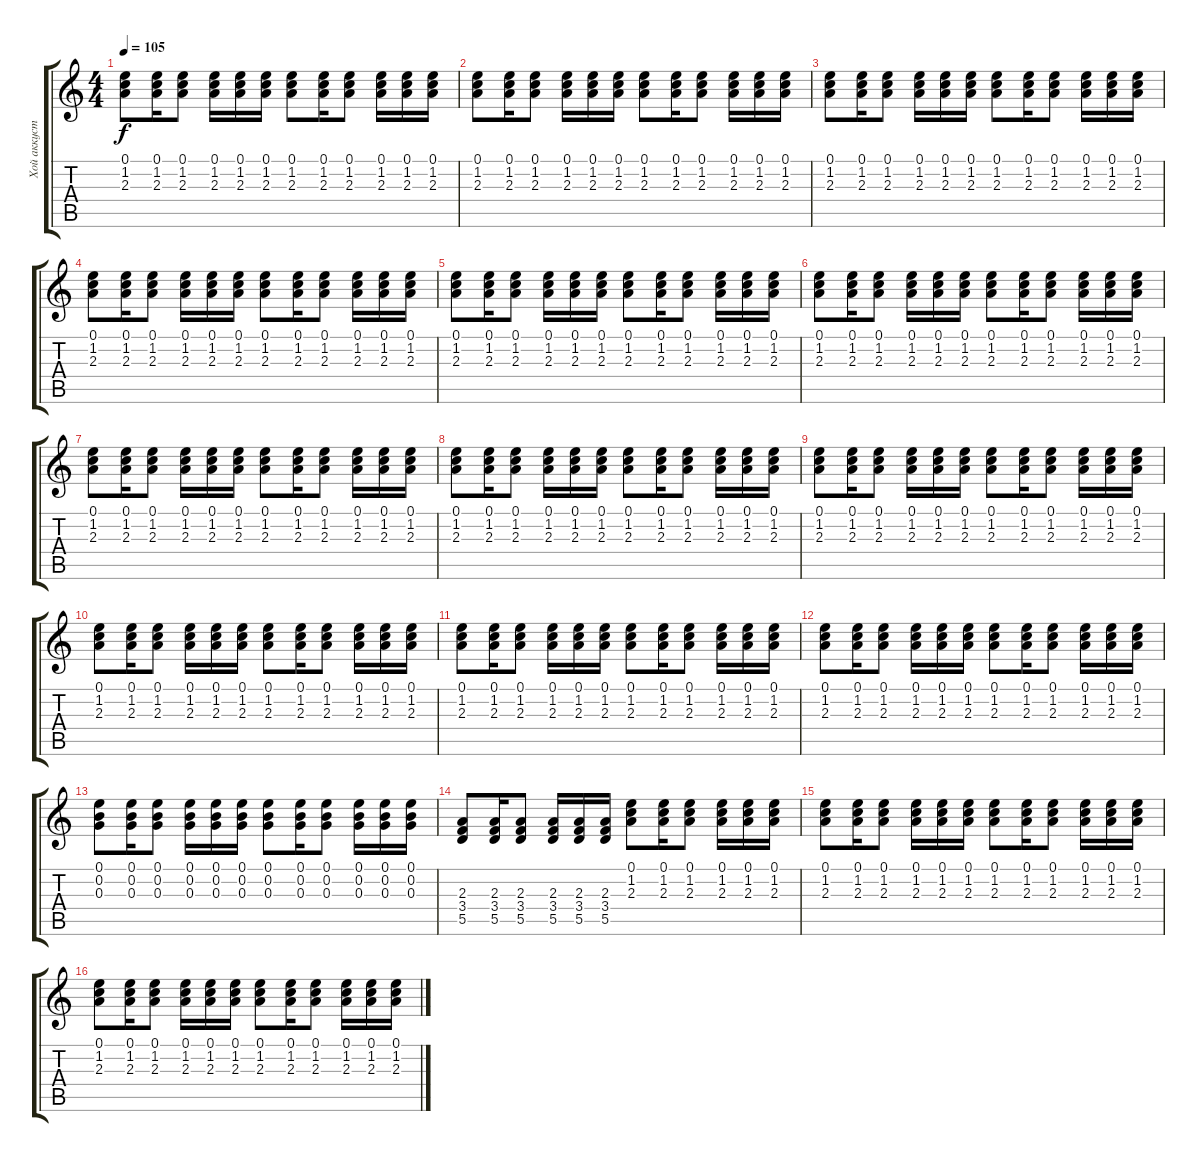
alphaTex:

\track ("Хой аккустика" "Хой аккуст") {instrument acousticguitarnylon}
\staff {score tabs}
\tuning (E4 B3 G3 D3 A2 E2) {hide}
\ts (4 4)
\tempo 105
\clef g2
\ks c
(0.1 1.2 2.3).8{dy f volume 11 instrument acousticguitarnylon} (0.1 1.2 2.3).16 (0.1 1.2 2.3).8 (0.1 1.2 2.3).16 (0.1 1.2 2.3).16 (0.1 1.2 2.3).16 (0.1 1.2 2.3).8 (0.1 1.2 2.3).16 (0.1 1.2 2.3).8 (0.1 1.2 2.3).16 (0.1 1.2 2.3).16 (0.1 1.2 2.3).16 |
(0.1 1.2 2.3).8 (0.1 1.2 2.3).16 (0.1 1.2 2.3).8 (0.1 1.2 2.3).16 (0.1 1.2 2.3).16 (0.1 1.2 2.3).16 (0.1 1.2 2.3).8 (0.1 1.2 2.3).16 (0.1 1.2 2.3).8 (0.1 1.2 2.3).16 (0.1 1.2 2.3).16 (0.1 1.2 2.3).16{volume 16} |
(0.1 1.2 2.3).8 (0.1 1.2 2.3).16 (0.1 1.2 2.3).8 (0.1 1.2 2.3).16 (0.1 1.2 2.3).16 (0.1 1.2 2.3).16 (0.1 1.2 2.3).8 (0.1 1.2 2.3).16 (0.1 1.2 2.3).8 (0.1 1.2 2.3).16 (0.1 1.2 2.3).16 (0.1 1.2 2.3).16 |
(0.1 1.2 2.3).8 (0.1 1.2 2.3).16 (0.1 1.2 2.3).8 (0.1 1.2 2.3).16 (0.1 1.2 2.3).16 (0.1 1.2 2.3).16 (0.1 1.2 2.3).8 (0.1 1.2 2.3).16 (0.1 1.2 2.3).8 (0.1 1.2 2.3).16 (0.1 1.2 2.3).16 (0.1 1.2 2.3).16 |
(0.1 1.2 2.3).8 (0.1 1.2 2.3).16 (0.1 1.2 2.3).8 (0.1 1.2 2.3).16 (0.1 1.2 2.3).16 (0.1 1.2 2.3).16 (0.1 1.2 2.3).8 (0.1 1.2 2.3).16 (0.1 1.2 2.3).8 (0.1 1.2 2.3).16 (0.1 1.2 2.3).16 (0.1 1.2 2.3).16 |
(0.1 1.2 2.3).8 (0.1 1.2 2.3).16 (0.1 1.2 2.3).8 (0.1 1.2 2.3).16 (0.1 1.2 2.3).16 (0.1 1.2 2.3).16 (0.1 1.2 2.3).8 (0.1 1.2 2.3).16 (0.1 1.2 2.3).8 (0.1 1.2 2.3).16 (0.1 1.2 2.3).16 (0.1 1.2 2.3).16 |
(0.1 1.2 2.3).8 (0.1 1.2 2.3).16 (0.1 1.2 2.3).8 (0.1 1.2 2.3).16 (0.1 1.2 2.3).16 (0.1 1.2 2.3).16 (0.1 1.2 2.3).8 (0.1 1.2 2.3).16 (0.1 1.2 2.3).8 (0.1 1.2 2.3).16 (0.1 1.2 2.3).16 (0.1 1.2 2.3).16 |
(0.1 1.2 2.3).8 (0.1 1.2 2.3).16 (0.1 1.2 2.3).8 (0.1 1.2 2.3).16 (0.1 1.2 2.3).16 (0.1 1.2 2.3).16 (0.1 1.2 2.3).8 (0.1 1.2 2.3).16 (0.1 1.2 2.3).8 (0.1 1.2 2.3).16 (0.1 1.2 2.3).16 (0.1 1.2 2.3).16 |
(0.1 1.2 2.3).8 (0.1 1.2 2.3).16 (0.1 1.2 2.3).8 (0.1 1.2 2.3).16 (0.1 1.2 2.3).16 (0.1 1.2 2.3).16 (0.1 1.2 2.3).8 (0.1 1.2 2.3).16 (0.1 1.2 2.3).8 (0.1 1.2 2.3).16 (0.1 1.2 2.3).16 (0.1 1.2 2.3).16 |
(0.1 1.2 2.3).8 (0.1 1.2 2.3).16 (0.1 1.2 2.3).8 (0.1 1.2 2.3).16 (0.1 1.2 2.3).16 (0.1 1.2 2.3).16 (0.1 1.2 2.3).8 (0.1 1.2 2.3).16 (0.1 1.2 2.3).8 (0.1 1.2 2.3).16 (0.1 1.2 2.3).16 (0.1 1.2 2.3).16 |
(0.1 1.2 2.3).8 (0.1 1.2 2.3).16 (0.1 1.2 2.3).8 (0.1 1.2 2.3).16 (0.1 1.2 2.3).16 (0.1 1.2 2.3).16 (0.1 1.2 2.3).8 (0.1 1.2 2.3).16 (0.1 1.2 2.3).8 (0.1 1.2 2.3).16 (0.1 1.2 2.3).16 (0.1 1.2 2.3).16 |
(0.1 1.2 2.3).8 (0.1 1.2 2.3).16 (0.1 1.2 2.3).8 (0.1 1.2 2.3).16 (0.1 1.2 2.3).16 (0.1 1.2 2.3).16 (0.1 1.2 2.3).8 (0.1 1.2 2.3).16 (0.1 1.2 2.3).8 (0.1 1.2 2.3).16 (0.1 1.2 2.3).16 (0.1 1.2 2.3).16 |
(0.1 0.2 0.3).8 (0.1 0.2 0.3).16 (0.1 0.2 0.3).8 (0.1 0.2 0.3).16 (0.1 0.2 0.3).16 (0.1 0.2 0.3).16 (0.1 0.2 0.3).8 (0.1 0.2 0.3).16 (0.1 0.2 0.3).8 (0.1 0.2 0.3).16 (0.1 0.2 0.3).16 (0.1 0.2 0.3).16 |
(2.3 3.4 5.5).8 (2.3 3.4 5.5).16 (2.3 3.4 5.5).8 (2.3 3.4 5.5).16 (2.3 3.4 5.5).16 (2.3 3.4 5.5).16 (0.1 1.2 2.3).8 (0.1 1.2 2.3).16 (0.1 1.2 2.3).8 (0.1 1.2 2.3).16 (0.1 1.2 2.3).16 (0.1 1.2 2.3).16 |
(0.1 1.2 2.3).8 (0.1 1.2 2.3).16 (0.1 1.2 2.3).8 (0.1 1.2 2.3).16 (0.1 1.2 2.3).16 (0.1 1.2 2.3).16 (0.1 1.2 2.3).8 (0.1 1.2 2.3).16 (0.1 1.2 2.3).8 (0.1 1.2 2.3).16 (0.1 1.2 2.3).16 (0.1 1.2 2.3).16 |
(0.1 1.2 2.3).8 (0.1 1.2 2.3).16 (0.1 1.2 2.3).8 (0.1 1.2 2.3).16 (0.1 1.2 2.3).16 (0.1 1.2 2.3).16 (0.1 1.2 2.3).8 (0.1 1.2 2.3).16 (0.1 1.2 2.3).8 (0.1 1.2 2.3).16 (0.1 1.2 2.3).16 (0.1 1.2 2.3).16
